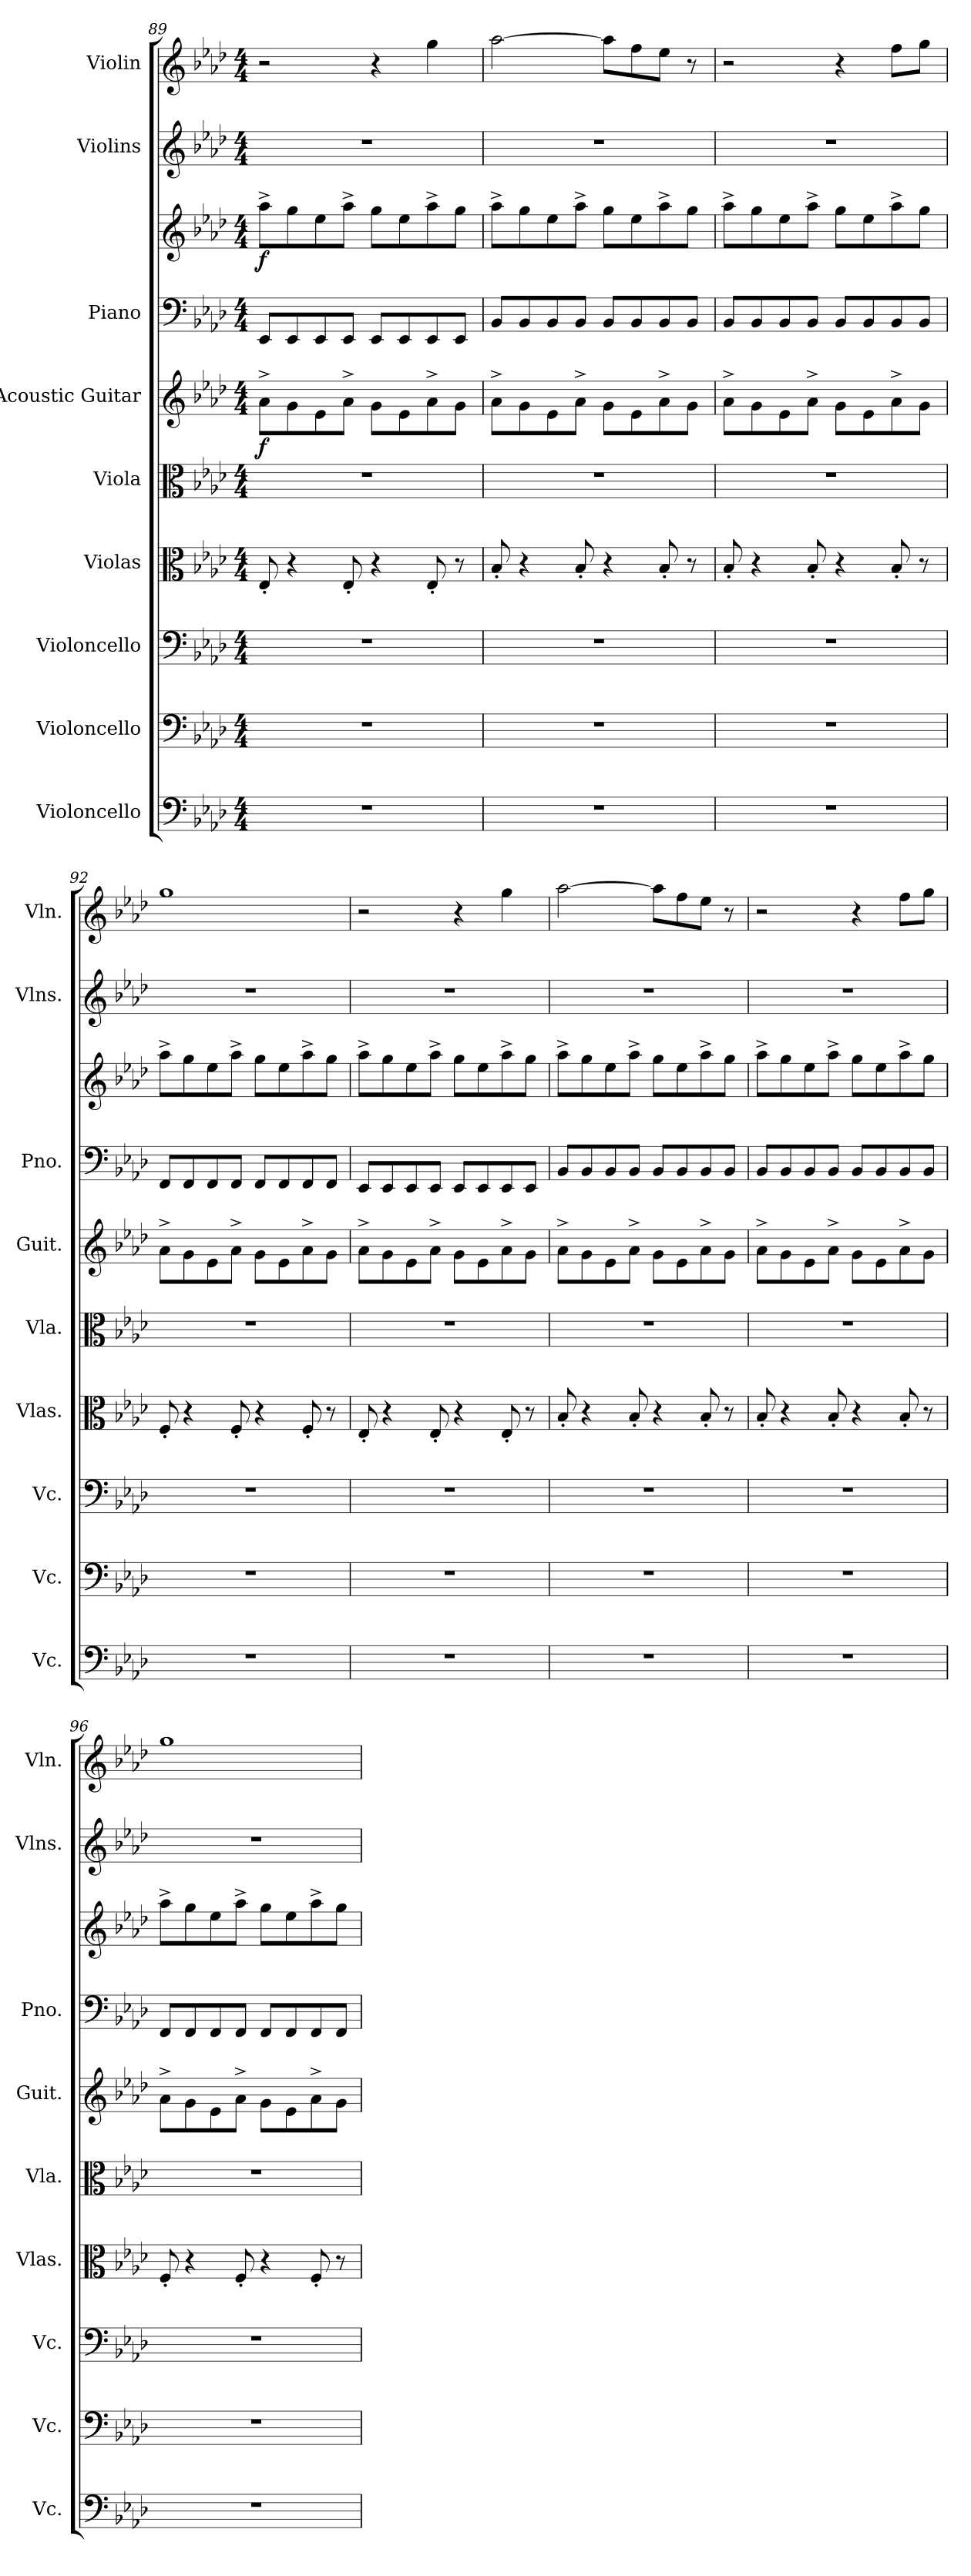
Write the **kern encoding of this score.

**kern	**kern	**kern	**kern	**kern	**kern	**dynam	**kern	**kern	**dynam	**kern	**kern
*part9	*part8	*part7	*part6	*part5	*part4	*part4	*part3	*part3	*part3	*part2	*part1
*staff10	*staff9	*staff8	*staff7	*staff6	*staff5	*staff5	*staff4	*staff3	*staff3/4	*staff2	*staff1
*I"Violoncello	*I"Violoncello	*I"Violoncello	*I"Violas	*I"Viola	*I"Acoustic Guitar	*	*I"Piano	*	*	*I"Violins	*I"Violin
*I'Vc.	*I'Vc.	*I'Vc.	*I'Vlas.	*I'Vla.	*I'Guit.	*	*I'Pno.	*	*	*I'Vlns.	*I'Vln.
!!LO:PB:g=z
*clefF4	*clefF4	*clefF4	*clefC3	*clefC3	*	*	*clefF4	*clefG2	*	*clefG2	*clefG2
*k[b-e-a-d-]	*k[b-e-a-d-]	*k[b-e-a-d-]	*k[b-e-a-d-]	*k[b-e-a-d-]	*k[b-e-a-d-]	*	*k[b-e-a-d-]	*k[b-e-a-d-]	*	*k[b-e-a-d-]	*k[b-e-a-d-]
*M4/4	*M4/4	*M4/4	*M4/4	*M4/4	*M4/4	*	*M4/4	*M4/4	*	*M4/4	*M4/4
=89	=89	=89	=89	=89	=89	=89	=89	=89	=89	=89	=89
!	!	!	!	!	!	!LO:DY:b	!	!	!LO:DY:b	!	!
1r	1r	1r	8E-'/	1r	8a-^\L	f	8EE-/L	8aa-^\L	f	1r	2r
.	.	.	4r	.	8g\	.	8EE-/	8gg\	.	.	.
.	.	.	.	.	8e-\	.	8EE-/	8ee-\	.	.	.
.	.	.	8E-'/	.	8a-^\J	.	8EE-/J	8aa-^\J	.	.	.
.	.	.	4r	.	8g\L	.	8EE-/L	8gg\L	.	.	4r
.	.	.	.	.	8e-\	.	8EE-/	8ee-\	.	.	.
.	.	.	8E-'/	.	8a-^\	.	8EE-/	8aa-^\	.	.	4gg\
.	.	.	8r	.	8g\J	.	8EE-/J	8gg\J	.	.	.
=90	=90	=90	=90	=90	=90	=90	=90	=90	=90	=90	=90
1r	1r	1r	8B-'/	1r	8a-^\L	.	8BB-/L	8aa-^\L	.	1r	[2aa-\
.	.	.	4r	.	8g\	.	8BB-/	8gg\	.	.	.
.	.	.	.	.	8e-\	.	8BB-/	8ee-\	.	.	.
.	.	.	8B-'/	.	8a-^\J	.	8BB-/J	8aa-^\J	.	.	.
.	.	.	4r	.	8g\L	.	8BB-/L	8gg\L	.	.	8aa-\L]
.	.	.	.	.	8e-\	.	8BB-/	8ee-\	.	.	8ff\
.	.	.	8B-'/	.	8a-^\	.	8BB-/	8aa-^\	.	.	8ee-\J
.	.	.	8r	.	8g\J	.	8BB-/J	8gg\J	.	.	8r
=91	=91	=91	=91	=91	=91	=91	=91	=91	=91	=91	=91
1r	1r	1r	8B-'/	1r	8a-^\L	.	8BB-/L	8aa-^\L	.	1r	2r
.	.	.	4r	.	8g\	.	8BB-/	8gg\	.	.	.
.	.	.	.	.	8e-\	.	8BB-/	8ee-\	.	.	.
.	.	.	8B-'/	.	8a-^\J	.	8BB-/J	8aa-^\J	.	.	.
.	.	.	4r	.	8g\L	.	8BB-/L	8gg\L	.	.	4r
.	.	.	.	.	8e-\	.	8BB-/	8ee-\	.	.	.
.	.	.	8B-'/	.	8a-^\	.	8BB-/	8aa-^\	.	.	8ff\L
.	.	.	8r	.	8g\J	.	8BB-/J	8gg\J	.	.	8gg\J
=92	=92	=92	=92	=92	=92	=92	=92	=92	=92	=92	=92
1r	1r	1r	8F'/	1r	8a-^\L	.	8FF/L	8aa-^\L	.	1r	1gg
.	.	.	4r	.	8g\	.	8FF/	8gg\	.	.	.
.	.	.	.	.	8e-\	.	8FF/	8ee-\	.	.	.
.	.	.	8F'/	.	8a-^\J	.	8FF/J	8aa-^\J	.	.	.
.	.	.	4r	.	8g\L	.	8FF/L	8gg\L	.	.	.
.	.	.	.	.	8e-\	.	8FF/	8ee-\	.	.	.
.	.	.	8F'/	.	8a-^\	.	8FF/	8aa-^\	.	.	.
.	.	.	8r	.	8g\J	.	8FF/J	8gg\J	.	.	.
!!LO:PB:g=z
=93	=93	=93	=93	=93	=93	=93	=93	=93	=93	=93	=93
1r	1r	1r	8E-'/	1r	8a-^\L	.	8EE-/L	8aa-^\L	.	1r	2r
.	.	.	4r	.	8g\	.	8EE-/	8gg\	.	.	.
.	.	.	.	.	8e-\	.	8EE-/	8ee-\	.	.	.
.	.	.	8E-'/	.	8a-^\J	.	8EE-/J	8aa-^\J	.	.	.
.	.	.	4r	.	8g\L	.	8EE-/L	8gg\L	.	.	4r
.	.	.	.	.	8e-\	.	8EE-/	8ee-\	.	.	.
.	.	.	8E-'/	.	8a-^\	.	8EE-/	8aa-^\	.	.	4gg\
.	.	.	8r	.	8g\J	.	8EE-/J	8gg\J	.	.	.
=94	=94	=94	=94	=94	=94	=94	=94	=94	=94	=94	=94
1r	1r	1r	8B-'/	1r	8a-^\L	.	8BB-/L	8aa-^\L	.	1r	[2aa-\
.	.	.	4r	.	8g\	.	8BB-/	8gg\	.	.	.
.	.	.	.	.	8e-\	.	8BB-/	8ee-\	.	.	.
.	.	.	8B-'/	.	8a-^\J	.	8BB-/J	8aa-^\J	.	.	.
.	.	.	4r	.	8g\L	.	8BB-/L	8gg\L	.	.	8aa-\L]
.	.	.	.	.	8e-\	.	8BB-/	8ee-\	.	.	8ff\
.	.	.	8B-'/	.	8a-^\	.	8BB-/	8aa-^\	.	.	8ee-\J
.	.	.	8r	.	8g\J	.	8BB-/J	8gg\J	.	.	8r
=95	=95	=95	=95	=95	=95	=95	=95	=95	=95	=95	=95
1r	1r	1r	8B-'/	1r	8a-^\L	.	8BB-/L	8aa-^\L	.	1r	2r
.	.	.	4r	.	8g\	.	8BB-/	8gg\	.	.	.
.	.	.	.	.	8e-\	.	8BB-/	8ee-\	.	.	.
.	.	.	8B-'/	.	8a-^\J	.	8BB-/J	8aa-^\J	.	.	.
.	.	.	4r	.	8g\L	.	8BB-/L	8gg\L	.	.	4r
.	.	.	.	.	8e-\	.	8BB-/	8ee-\	.	.	.
.	.	.	8B-'/	.	8a-^\	.	8BB-/	8aa-^\	.	.	8ff\L
.	.	.	8r	.	8g\J	.	8BB-/J	8gg\J	.	.	8gg\J
=96	=96	=96	=96	=96	=96	=96	=96	=96	=96	=96	=96
1r	1r	1r	8F'/	1r	8a-^\L	.	8FF/L	8aa-^\L	.	1r	1gg
.	.	.	4r	.	8g\	.	8FF/	8gg\	.	.	.
.	.	.	.	.	8e-\	.	8FF/	8ee-\	.	.	.
.	.	.	8F'/	.	8a-^\J	.	8FF/J	8aa-^\J	.	.	.
.	.	.	4r	.	8g\L	.	8FF/L	8gg\L	.	.	.
.	.	.	.	.	8e-\	.	8FF/	8ee-\	.	.	.
.	.	.	8F'/	.	8a-^\	.	8FF/	8aa-^\	.	.	.
.	.	.	8r	.	8g\J	.	8FF/J	8gg\J	.	.	.
=	=	=	=	=	=	=	=	=	=	=	=
*-	*-	*-	*-	*-	*-	*-	*-	*-	*-	*-	*-
